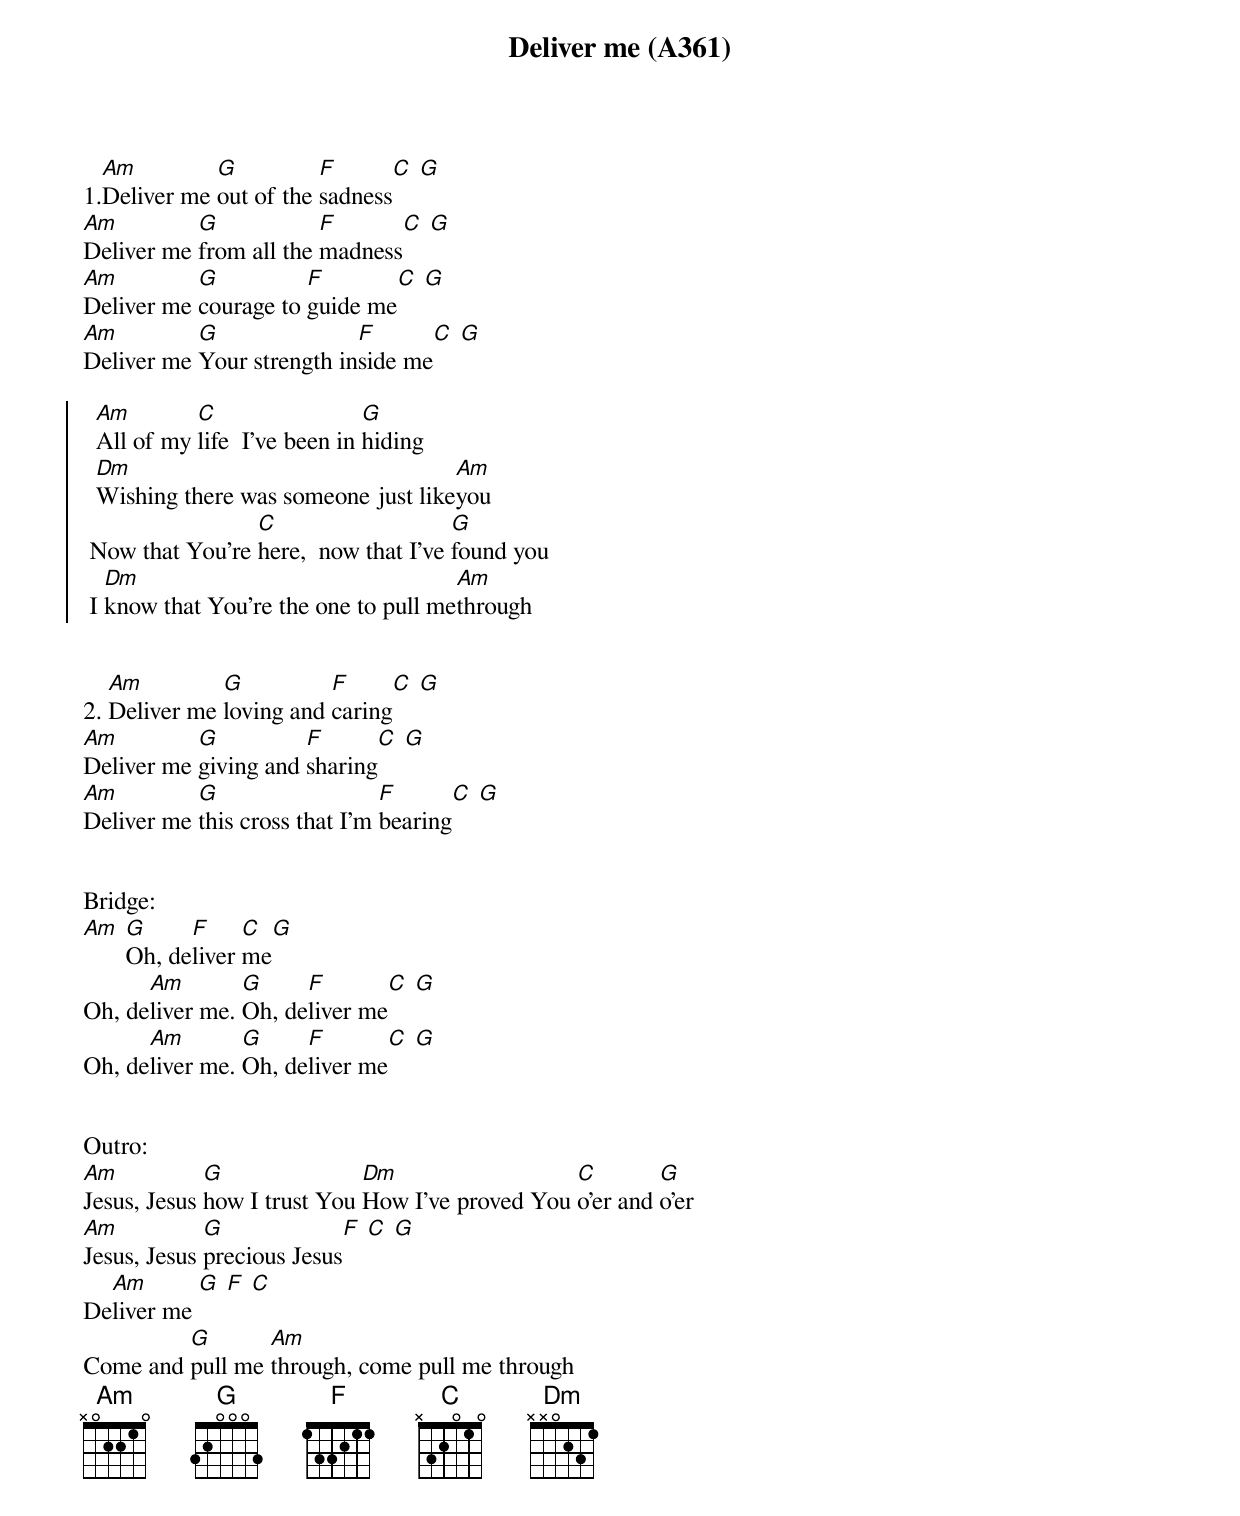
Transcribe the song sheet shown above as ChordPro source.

{title: Deliver me (A361)}
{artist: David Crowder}

1.[Am]Deliver me [G]out of the [F]sadness[C] [G]
[Am]Deliver me [G]from all the [F]madness[C] [G]
[Am]Deliver me [G]courage to [F]guide me[C] [G]
[Am]Deliver me [G]Your strength in[F]side me[C] [G]

{soc}
  [Am]All of my [C]life  I've been in [G]hiding
  [Dm]Wishing there was someone just like[Am]you
 Now that You're [C]here,  now that I've [G]found you
 I [Dm]know that You're the one to pull me[Am]through
 {eoc}


2. [Am]Deliver me [G]loving and [F]caring[C] [G]
[Am]Deliver me [G]giving and [F]sharing[C] [G]
[Am]Deliver me [G]this cross that I'm [F]bearing[C] [G]


Bridge:
[Am] [G]Oh, de[F]liver [C]me[G]
Oh, de[Am]liver me. [G]Oh, de[F]liver me[C] [G]
Oh, de[Am]liver me. [G]Oh, de[F]liver me[C] [G]


Outro:
[Am]Jesus, Jesus [G]how I trust You [Dm]How I've proved You [C]o'er and [G]o'er
[Am]Jesus, Jesus [G]precious Jesus[F] [C] [G]
De[Am]liver me [G] [F] [C]
Come and [G]pull me [Am]through, come pull me through
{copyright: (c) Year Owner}
